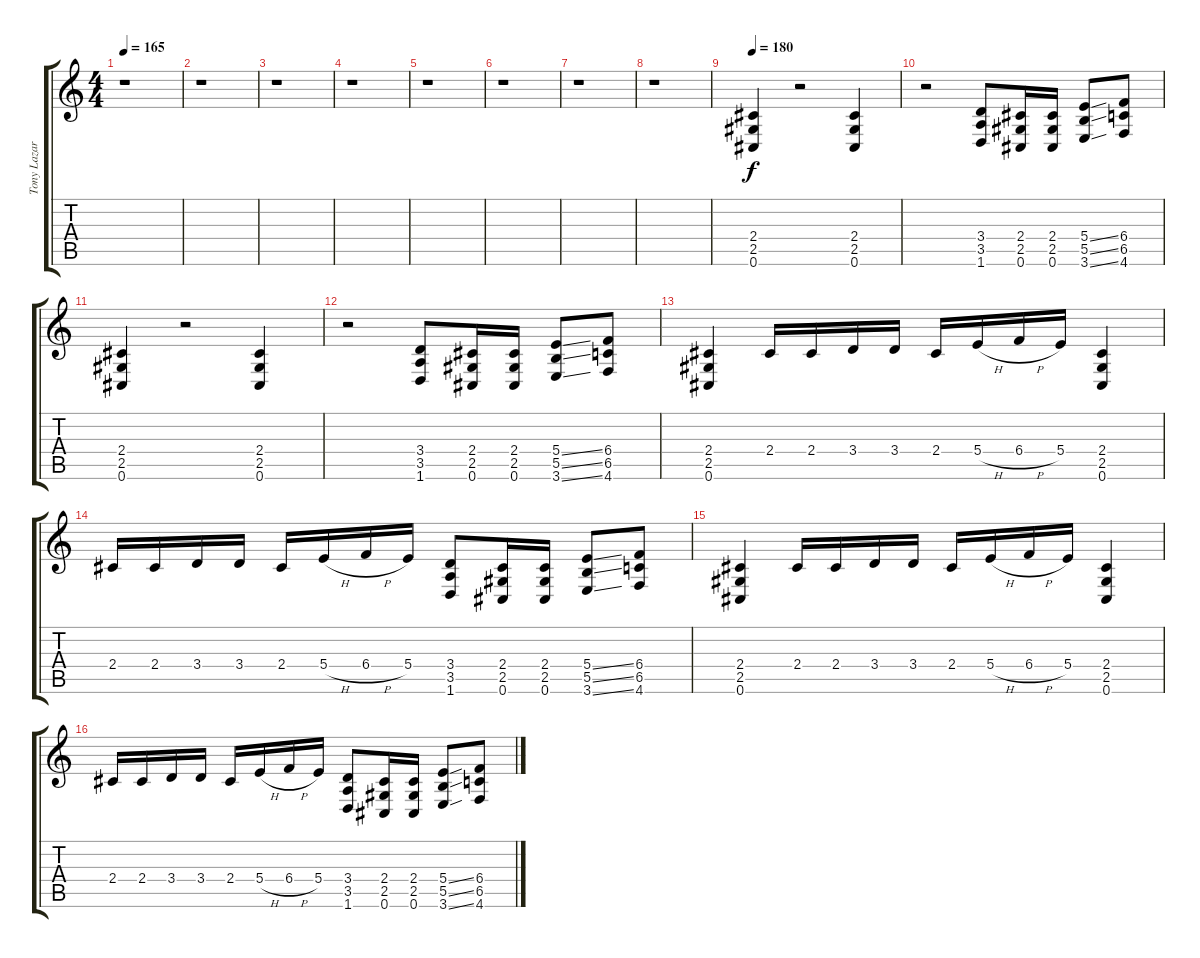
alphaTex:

\track ("Tony Lazaro - Rhythm" "Tony Lazar") {instrument distortionguitar}
\staff {score tabs}
\tuning (Db4 Ab3 E3 B2 Gb2 Db2) {hide}
\ts (4 4)
\tempo 165
\clef g2
\ks c
r.1{dy f} |
r.1 |
r.1 |
r.1 |
r.1 |
r.1 |
r.1 |
r.1 |
\tempo 180
(2.4 2.5 0.6).4 r.2 (2.4 2.5 0.6).4 |
r.2 (3.4 3.5 1.6).8 (2.4 2.5 0.6).16 (2.4 2.5 0.6).16 (5.4{ss} 5.5{ss} 3.6{ss}).8 (6.4 6.5 4.6).8 |
(2.4 2.5 0.6).4 r.2 (2.4 2.5 0.6).4 |
r.2 (3.4 3.5 1.6).8 (2.4 2.5 0.6).16 (2.4 2.5 0.6).16 (5.4{ss} 5.5{ss} 3.6{ss}).8 (6.4 6.5 4.6).8 |
(2.4 2.5 0.6).4 2.4.16 2.4.16 3.4.16 3.4.16 2.4.16 5.4{h}.16 6.4{h}.16 5.4.16 (2.4 2.5 0.6).4 |
2.4.16 2.4.16 3.4.16 3.4.16 2.4.16 5.4{h}.16 6.4{h}.16 5.4.16 (3.4 3.5 1.6).8 (2.4 2.5 0.6).16 (2.4 2.5 0.6).16 (5.4{ss} 5.5{ss} 3.6{ss}).8 (6.4 6.5 4.6).8 |
(2.4 2.5 0.6).4 2.4.16 2.4.16 3.4.16 3.4.16 2.4.16 5.4{h}.16 6.4{h}.16 5.4.16 (2.4 2.5 0.6).4 |
2.4.16 2.4.16 3.4.16 3.4.16 2.4.16 5.4{h}.16 6.4{h}.16 5.4.16 (3.4 3.5 1.6).8 (2.4 2.5 0.6).16 (2.4 2.5 0.6).16 (5.4{ss} 5.5{ss} 3.6{ss}).8 (6.4 6.5 4.6).8
